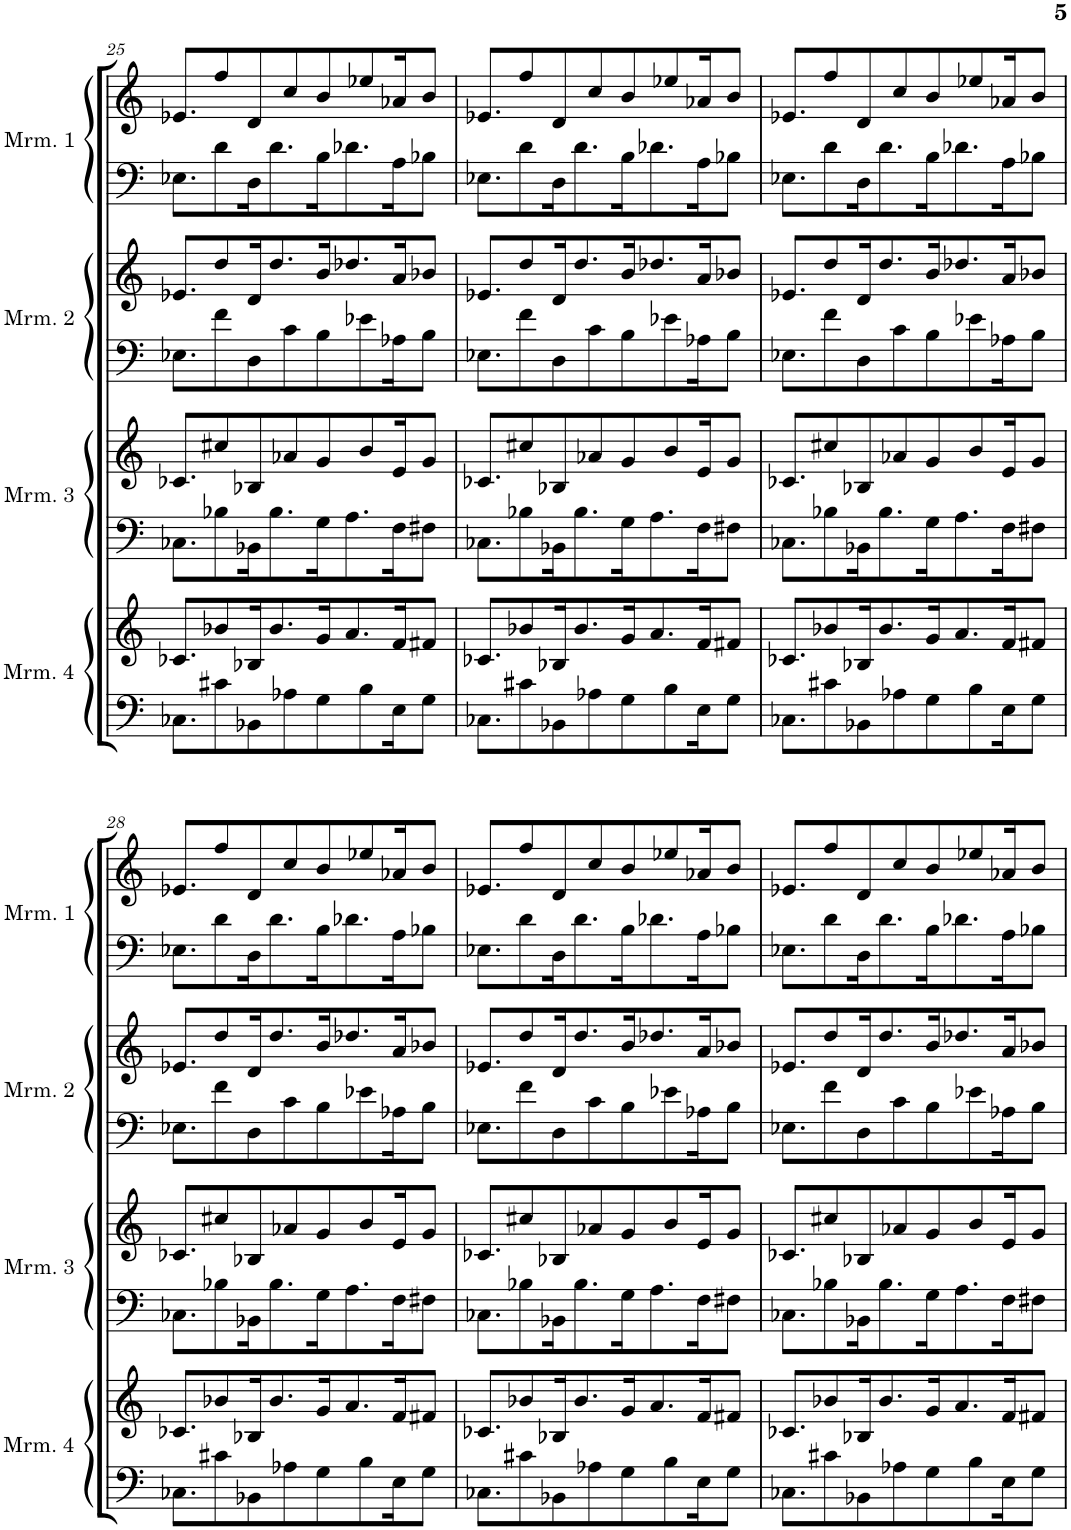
**kern	**kern	**kern	**kern	**kern	**kern	**kern	**kern
*part8	*part7	*part6	*part5	*part4	*part3	*part2	*part1
*staff8	*staff7	*staff6	*staff5	*staff4	*staff3	*staff2	*staff1
*I"Marimba 4	*I"Marimba 4	*I"Marimba 3	*I"Marimba 3	*I"Marimba 2	*I"Marimba 2	*I"Marimba 1	*I"Marimba 1
*I'Mrm. 4	*I'Mrm. 4	*I'Mrm. 3	*I'Mrm. 3	*I'Mrm. 2	*I'Mrm. 2	*I'Mrm. 1	*I'Mrm. 1
!!LO:PB:g=z
*clefF4	*clefG2	*clefF4	*clefG2	*clefF4	*clefG2	*clefF4	*clefG2
*k[]	*k[]	*k[]	*k[]	*k[]	*k[]	*k[]	*k[]
*M4/4	*M4/4	*M4/4	*M4/4	*M4/4	*M4/4	*M4/4	*M4/4
=25	=25	=25	=25	=25	=25	=25	=25
8.C-X\L	8.c-X/L	8.C-X\L	8.c-X/L	8.E-X\L	8.e-X/L	8.E-X\L	8.e-X/L
8c#X\	8b-X/	8B-X\	8cc#X/	8f\	8dd/	8d\	8ff/
8BB-X\	16B-X/K	16BB-X\K	8B-X/	8D\	16d/K	16D\K	8d/
.	8.b-/	8.B-\	.	.	8.dd/	8.d\	.
8A-X\	.	.	8a-X/	8c\	.	.	8cc/
8G\	16g/K	16G\K	8g/	8B\	16b/K	16B\K	8b/
.	8.a/	8.A\	.	.	8.dd-X/	8.d-X\	.
8B\	.	.	8b/	8e-X\	.	.	8ee-X/
16E\K	16f/K	16F\K	16e/K	16A-X\K	16a/K	16A\K	16a-X/K
8G\J	8f#X/J	8F#X\J	8g/J	8B\J	8b-X/J	8B-X\J	8b/J
=26	=26	=26	=26	=26	=26	=26	=26
8.C-X\L	8.c-X/L	8.C-X\L	8.c-X/L	8.E-X\L	8.e-X/L	8.E-X\L	8.e-X/L
8c#X\	8b-X/	8B-X\	8cc#X/	8f\	8dd/	8d\	8ff/
8BB-X\	16B-X/K	16BB-X\K	8B-X/	8D\	16d/K	16D\K	8d/
.	8.b-/	8.B-\	.	.	8.dd/	8.d\	.
8A-X\	.	.	8a-X/	8c\	.	.	8cc/
8G\	16g/K	16G\K	8g/	8B\	16b/K	16B\K	8b/
.	8.a/	8.A\	.	.	8.dd-X/	8.d-X\	.
8B\	.	.	8b/	8e-X\	.	.	8ee-X/
16E\K	16f/K	16F\K	16e/K	16A-X\K	16a/K	16A\K	16a-X/K
8G\J	8f#X/J	8F#X\J	8g/J	8B\J	8b-X/J	8B-X\J	8b/J
=27	=27	=27	=27	=27	=27	=27	=27
8.C-X\L	8.c-X/L	8.C-X\L	8.c-X/L	8.E-X\L	8.e-X/L	8.E-X\L	8.e-X/L
8c#X\	8b-X/	8B-X\	8cc#X/	8f\	8dd/	8d\	8ff/
8BB-X\	16B-X/K	16BB-X\K	8B-X/	8D\	16d/K	16D\K	8d/
.	8.b-/	8.B-\	.	.	8.dd/	8.d\	.
8A-X\	.	.	8a-X/	8c\	.	.	8cc/
8G\	16g/K	16G\K	8g/	8B\	16b/K	16B\K	8b/
.	8.a/	8.A\	.	.	8.dd-X/	8.d-X\	.
8B\	.	.	8b/	8e-X\	.	.	8ee-X/
16E\K	16f/K	16F\K	16e/K	16A-X\K	16a/K	16A\K	16a-X/K
8G\J	8f#X/J	8F#X\J	8g/J	8B\J	8b-X/J	8B-X\J	8b/J
!!LO:LB:g=z
=28	=28	=28	=28	=28	=28	=28	=28
8.C-X\L	8.c-X/L	8.C-X\L	8.c-X/L	8.E-X\L	8.e-X/L	8.E-X\L	8.e-X/L
8c#X\	8b-X/	8B-X\	8cc#X/	8f\	8dd/	8d\	8ff/
8BB-X\	16B-X/K	16BB-X\K	8B-X/	8D\	16d/K	16D\K	8d/
.	8.b-/	8.B-\	.	.	8.dd/	8.d\	.
8A-X\	.	.	8a-X/	8c\	.	.	8cc/
8G\	16g/K	16G\K	8g/	8B\	16b/K	16B\K	8b/
.	8.a/	8.A\	.	.	8.dd-X/	8.d-X\	.
8B\	.	.	8b/	8e-X\	.	.	8ee-X/
16E\K	16f/K	16F\K	16e/K	16A-X\K	16a/K	16A\K	16a-X/K
8G\J	8f#X/J	8F#X\J	8g/J	8B\J	8b-X/J	8B-X\J	8b/J
=29	=29	=29	=29	=29	=29	=29	=29
8.C-X\L	8.c-X/L	8.C-X\L	8.c-X/L	8.E-X\L	8.e-X/L	8.E-X\L	8.e-X/L
8c#X\	8b-X/	8B-X\	8cc#X/	8f\	8dd/	8d\	8ff/
8BB-X\	16B-X/K	16BB-X\K	8B-X/	8D\	16d/K	16D\K	8d/
.	8.b-/	8.B-\	.	.	8.dd/	8.d\	.
8A-X\	.	.	8a-X/	8c\	.	.	8cc/
8G\	16g/K	16G\K	8g/	8B\	16b/K	16B\K	8b/
.	8.a/	8.A\	.	.	8.dd-X/	8.d-X\	.
8B\	.	.	8b/	8e-X\	.	.	8ee-X/
16E\K	16f/K	16F\K	16e/K	16A-X\K	16a/K	16A\K	16a-X/K
8G\J	8f#X/J	8F#X\J	8g/J	8B\J	8b-X/J	8B-X\J	8b/J
=30	=30	=30	=30	=30	=30	=30	=30
8.C-X\L	8.c-X/L	8.C-X\L	8.c-X/L	8.E-X\L	8.e-X/L	8.E-X\L	8.e-X/L
8c#X\	8b-X/	8B-X\	8cc#X/	8f\	8dd/	8d\	8ff/
8BB-X\	16B-X/K	16BB-X\K	8B-X/	8D\	16d/K	16D\K	8d/
.	8.b-/	8.B-\	.	.	8.dd/	8.d\	.
8A-X\	.	.	8a-X/	8c\	.	.	8cc/
8G\	16g/K	16G\K	8g/	8B\	16b/K	16B\K	8b/
.	8.a/	8.A\	.	.	8.dd-X/	8.d-X\	.
8B\	.	.	8b/	8e-X\	.	.	8ee-X/
16E\K	16f/K	16F\K	16e/K	16A-X\K	16a/K	16A\K	16a-X/K
8G\J	8f#X/J	8F#X\J	8g/J	8B\J	8b-X/J	8B-X\J	8b/J
=	=	=	=	=	=	=	=
*-	*-	*-	*-	*-	*-	*-	*-
